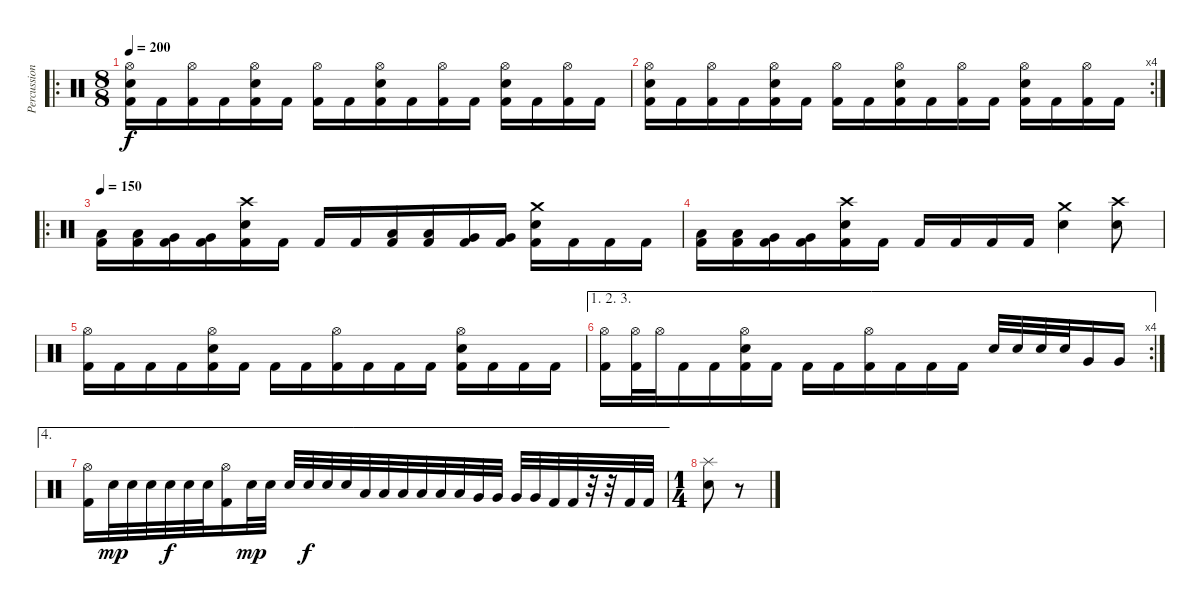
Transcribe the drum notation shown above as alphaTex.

\track ("Percussion" "Percussion") {instrument percussion}
\staff {score}
\articulation defaults
\ro
\ts (8 8)
\tempo 200
\clef neutral
\ks c
("Hi-Hat (open)" "Electric Snare (hit)" "Kick (hit) 2").16{dy f} "Kick (hit) 2".16 ("Hi-Hat (open)" "Kick (hit) 2").16 "Kick (hit) 2".16 ("Hi-Hat (open)" "Electric Snare (hit)" "Kick (hit) 2").16 "Kick (hit) 2".16 ("Hi-Hat (open)" "Kick (hit) 2").16 "Kick (hit) 2".16 ("Hi-Hat (open)" "Electric Snare (hit)" "Kick (hit) 2").16 "Kick (hit) 2".16 ("Hi-Hat (open)" "Kick (hit) 2").16 "Kick (hit) 2".16 ("Hi-Hat (open)" "Electric Snare (hit)" "Kick (hit) 2").16 "Kick (hit) 2".16 ("Hi-Hat (open)" "Kick (hit) 2").16 "Kick (hit) 2".16 |
\rc 4
("Hi-Hat (open)" "Electric Snare (hit)" "Kick (hit) 2").16 "Kick (hit) 2".16 ("Hi-Hat (open)" "Kick (hit) 2").16 "Kick (hit) 2".16 ("Hi-Hat (open)" "Electric Snare (hit)" "Kick (hit) 2").16 "Kick (hit) 2".16 ("Hi-Hat (open)" "Kick (hit) 2").16 "Kick (hit) 2".16 ("Hi-Hat (open)" "Electric Snare (hit)" "Kick (hit) 2").16 "Kick (hit) 2".16 ("Hi-Hat (open)" "Kick (hit) 2").16 "Kick (hit) 2".16 ("Hi-Hat (open)" "Electric Snare (hit)" "Kick (hit) 2").16 "Kick (hit) 2".16 ("Hi-Hat (open)" "Kick (hit) 2").16 "Kick (hit) 2".16 |
\ro
\tempo 150
("Low Tom (hit)" "Kick (hit) 2").16 ("Low Tom (hit)" "Kick (hit) 2").16 ("Very Low Tom (hit)" "Kick (hit) 2").16 ("Very Low Tom (hit)" "Kick (hit) 2").16 ("Crash high (hit)" "Electric Snare (hit)" "Kick (hit) 2").16 "Kick (hit) 2".16 "Kick (hit) 2".16 "Kick (hit) 2".16 ("Low Tom (hit)" "Kick (hit) 2").16 ("Low Tom (hit)" "Kick (hit) 2").16 ("Very Low Tom (hit)" "Kick (hit) 2").16 ("Very Low Tom (hit)" "Kick (hit) 2").16 ("Crash medium (hit)" "Electric Snare (hit)" "Kick (hit) 2").16 "Kick (hit) 2".16 "Kick (hit) 2".16 "Kick (hit) 2".16 |
("Low Tom (hit)" "Kick (hit) 2").16 ("Low Tom (hit)" "Kick (hit) 2").16 ("Very Low Tom (hit)" "Kick (hit) 2").16 ("Very Low Tom (hit)" "Kick (hit) 2").16 ("Crash high (hit)" "Electric Snare (hit)" "Kick (hit) 2").16 "Kick (hit) 2".16 "Kick (hit) 2".16 "Kick (hit) 2".16 "Kick (hit) 2".16 "Kick (hit) 2".16 ("Crash medium (hit)" "Electric Snare (hit)").4 ("Crash high (hit)" "Electric Snare (hit)").8 |
("Hi-Hat (open)" "Kick (hit) 2").16 "Kick (hit) 2".16 "Kick (hit) 2".16 "Kick (hit) 2".16 ("Hi-Hat (open)" "Electric Snare (hit)" "Kick (hit) 2").16 "Kick (hit) 2".16 "Kick (hit) 2".16 "Kick (hit) 2".16 ("Hi-Hat (open)" "Kick (hit) 2").16 "Kick (hit) 2".16 "Kick (hit) 2".16 "Kick (hit) 2".16 ("Hi-Hat (open)" "Electric Snare (hit)" "Kick (hit) 2").16 "Kick (hit) 2".16 "Kick (hit) 2".16 "Kick (hit) 2".16 |
\ae (1 2 3)
\rc 4
("Hi-Hat (open)" "Kick (hit) 2").16 ("Hi-Hat (open)" "Kick (hit) 2").32 "Hi-Hat (open)".32 "Kick (hit) 2".16 "Kick (hit) 2".16 ("Hi-Hat (open)" "Electric Snare (hit)" "Kick (hit) 2").16 "Kick (hit) 2".16 "Kick (hit) 2".16 "Kick (hit) 2".16 ("Hi-Hat (open)" "Kick (hit) 2").16 "Kick (hit) 2".16 "Kick (hit) 2".16 "Kick (hit) 2".16 "Electric Snare (hit)".32 "Electric Snare (hit)".32 "Electric Snare (hit)".32 "Electric Snare (hit)".32 "Very Low Tom (hit)".16 "Very Low Tom (hit)".16 |
\ae 4
("Hi-Hat (open)" "Kick (hit) 2").16 "Electric Snare (hit)".32{dy mp} "Electric Snare (hit)".32 "Electric Snare (hit)".32 "Electric Snare (hit)".32{dy f} "Electric Snare (hit)".32 "Electric Snare (hit)".32 ("Hi-Hat (open)" "Kick (hit) 2").16 "Electric Snare (hit)".32{dy mp} "Electric Snare (hit)".32 "Electric Snare (hit)".32 "Electric Snare (hit)".32{dy f} "Electric Snare (hit)".32 "Electric Snare (hit)".32 "Low Tom (hit)".32 "Low Tom (hit)".32 "Low Tom (hit)".32 "Low Tom (hit)".32 "Low Tom (hit)".32 "Low Tom (hit)".32 "Very Low Tom (hit)".32 "Very Low Tom (hit)".32 "Very Low Tom (hit)".32 "Very Low Tom (hit)".32 "Kick (hit) 2".32 "Kick (hit) 2".32 r.32 r.32 "Kick (hit) 2".32 "Kick (hit) 2".32 |
\ts (1 4)
("Splash (hit)" "Electric Snare (hit)").8 r.8
